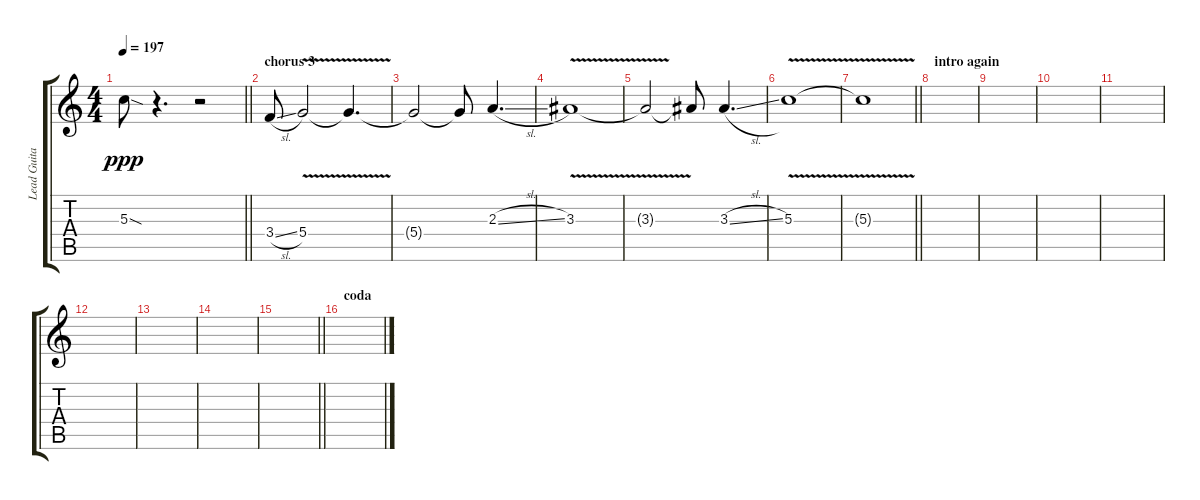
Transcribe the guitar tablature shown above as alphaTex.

\track ("Lead Guitar (Blackmore)" "Lead Guita") {instrument distortionguitar}
\staff {score tabs}
\tuning (E4 B3 G3 D3 A2 E2) {hide}
\ts (4 4)
\tempo 197
\clef g2
\barLineRight lightlight
\ks c
5.3{sod t}.8{dy ppp} r.4{d} r.2 |
\section ("" "chorus 3")
3.4{sl}.8 5.4{v}.2 5.4{t}.4{d} |
5.4{t}.2 5.4{t}.8 2.3{sl}.4{d} |
3.3{v}.1 |
3.3{t}.2 3.3{t}.8 3.3{sl}.4{d} |
5.3{v}.1 |
\barLineRight lightlight
5.3{t}.1 |
\section ("" "intro again")
|
|
|
|
|
|
|
\barLineRight lightlight
|
\section ("" "coda")
